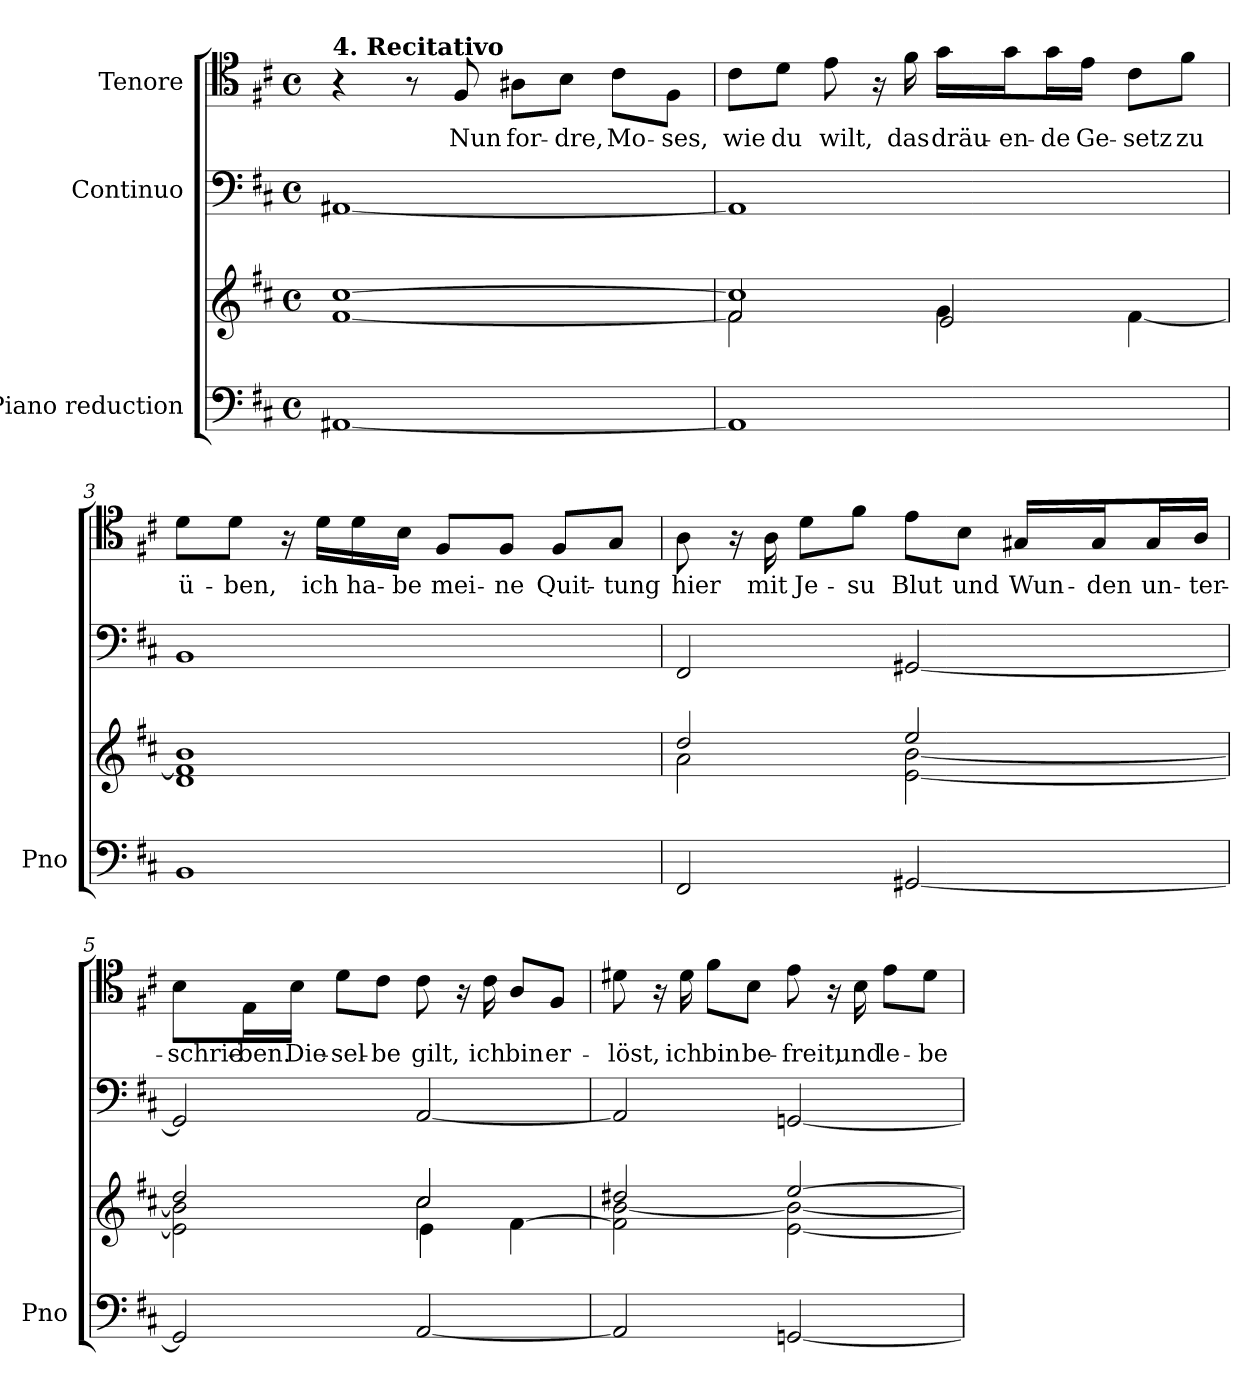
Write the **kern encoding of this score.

**kern	**kern	**kern	**kern	**text
*part3	*part3	*part2	*part1	*part1
*staff4	*staff3	*staff2	*staff1	*staff1
*I"Piano reduction	*	*I"Continuo	*I"Tenore	*
*I'Pno	*	*	*	*
*clefF4	*clefG2	*clefF4	*clefC4	*
*k[f#c#]	*k[f#c#]	*k[f#c#]	*k[f#c#]	*
*M4/4	*M4/4	*M4/4	*M4/4	*
*met(c)	*met(c)	*met(c)	*met(c)	*
=1	=1	=1	=1	=1
*	*^	*	*	*
!	!	!	!	!LO:TX:a:B:t=4. Recitativo	!
[1AA#X	[1cc#	[1f#	[1AA#X	4r	.
.	.	.	.	8r	.
!	!	!	!	!	!LO:LY:b
.	.	.	.	8F#/	Nun
!	!	!	!	!	!LO:LY:b
.	.	.	.	8A#X\L	for-
!	!	!	!	!	!LO:LY:b
.	.	.	.	8B\J	-dre,
!	!	!	!	!	!LO:LY:b
.	.	.	.	8c#\L	Mo-
!	!	!	!	!	!LO:LY:b
.	.	.	.	8F#\J	-ses,
=2	=2	=2	=2	=2	=2
*	*	*^	*	*	*
!	!	!	!	!	!	!LO:LY:b
1AA#]	1cc#]	2f#\]	2f#/	1AA#]	8c#\L	wie
!	!	!	!	!	!	!LO:LY:b
.	.	.	.	.	8d\J	du
!	!	!	!	!	!	!LO:LY:b
.	.	.	.	.	8e\	wilt,
.	.	.	.	.	16r	.
!	!	!	!	!	!	!LO:LY:b
.	.	.	.	.	16f#\	das
!	!	!	!	!	!	!LO:LY:b
.	.	4g\	2e/	.	16g\LL	dräu-
!	!	!	!	!	!	!LO:LY:b
.	.	.	.	.	16g\J	-en-
!	!	!	!	!	!	!LO:LY:b
.	.	.	.	.	16g\L	-de
!	!	!	!	!	!	!LO:LY:b
.	.	.	.	.	16e\JJ	Ge-
!	!	!	!	!	!	!LO:LY:b
.	.	[4f#\	.	.	8c#\L	-setz
!	!	!	!	!	!	!LO:LY:b
.	.	.	.	.	8f#\J	zu
*	*	*v	*v	*	*	*
=3	=3	=3	=3	=3	=3
!	!	!	!	!	!LO:LY:b
1BB	1b	1d 1f#]	1BB	8d\L	ü-
!	!	!	!	!	!LO:LY:b
.	.	.	.	8d\J	-ben,
.	.	.	.	16r	.
!	!	!	!	!	!LO:LY:b
.	.	.	.	16d\LL	ich
!	!	!	!	!	!LO:LY:b
.	.	.	.	16d\	ha-
!	!	!	!	!	!LO:LY:b
.	.	.	.	16B\JJ	-be
!	!	!	!	!	!LO:LY:b
.	.	.	.	8F#/L	mei-
!	!	!	!	!	!LO:LY:b
.	.	.	.	8F#/J	-ne
!	!	!	!	!	!LO:LY:b
.	.	.	.	8F#/L	Quit-
!	!	!	!	!	!LO:LY:b
.	.	.	.	8G/J	-tung
!!LO:LB:g=z
=4	=4	=4	=4	=4	=4
!	!	!	!	!	!LO:LY:b
2FF#/	2dd/	2a\	2FF#/	8A\	hier
.	.	.	.	16r	.
!	!	!	!	!	!LO:LY:b
.	.	.	.	16A\	mit
!	!	!	!	!	!LO:LY:b
.	.	.	.	8d\L	Je-
!	!	!	!	!	!LO:LY:b
.	.	.	.	8f#\J	-su
!	!	!	!	!	!LO:LY:b
[2GG#X/	2ee/	[2e\ [2b\	[2GG#X/	8e\L	Blut
!	!	!	!	!	!LO:LY:b
.	.	.	.	8B\J	und
!	!	!	!	!	!LO:LY:b
.	.	.	.	16G#X/LL	Wun-
!	!	!	!	!	!LO:LY:b
.	.	.	.	16G#/J	-den
!	!	!	!	!	!LO:LY:b
.	.	.	.	16G#/L	un-
!	!	!	!	!	!LO:LY:b
.	.	.	.	16A/JJ	-ter-
=5	=5	=5	=5	=5	=5
*	*	*^	*	*	*
!	!	!	!	!	!	!LO:LY:b
2GG#/]	2dd/	2e\] 2b\]	2ryy	2GG#/]	8B\L	-schrie-
!	!	!	!	!	!	!LO:LY:b
.	.	.	.	.	16E\L	-ben.
!	!	!	!	!	!	!LO:LY:b
.	.	.	.	.	16B\JJ	Die-
!	!	!	!	!	!	!LO:LY:b
.	.	.	.	.	8d\L	-sel-
!	!	!	!	!	!	!LO:LY:b
.	.	.	.	.	8c#\J	-be
!	!	!	!	!	!	!LO:LY:b
[2AA/	2cc#/	2cc#\	4e\	[2AA/	8c#\	gilt,
.	.	.	.	.	16r	.
!	!	!	!	!	!	!LO:LY:b
.	.	.	.	.	16c#\	ich
!	!	!	!	!	!	!LO:LY:b
.	.	.	[4f#\	.	8A/L	bin
!	!	!	!	!	!	!LO:LY:b
.	.	.	.	.	8F#/J	er-
*	*	*v	*v	*	*	*
=6	=6	=6	=6	=6	=6
!	!	!	!	!	!LO:LY:b
2AA/]	2dd#X/	2f#\] [2b\	2AA/]	8d#X\	-löst,
.	.	.	.	16r	.
!	!	!	!	!	!LO:LY:b
.	.	.	.	16d#\	ich
!	!	!	!	!	!LO:LY:b
.	.	.	.	8f#\L	bin
!	!	!	!	!	!LO:LY:b
.	.	.	.	8B\J	be-
!	!	!	!	!	!LO:LY:b
[2GGn/	[2ee/	[2e\ 2b\_	[2GGn/	8e\	-freit,
.	.	.	.	16r	.
!	!	!	!	!	!LO:LY:b
.	.	.	.	16B\	und
!	!	!	!	!	!LO:LY:b
.	.	.	.	8e\L	le-
!	!	!	!	!	!LO:LY:b
.	.	.	.	8d#\J	-be
*	*v	*v	*	*	*
=	=	=	=	=
*-	*-	*-	*-	*-
